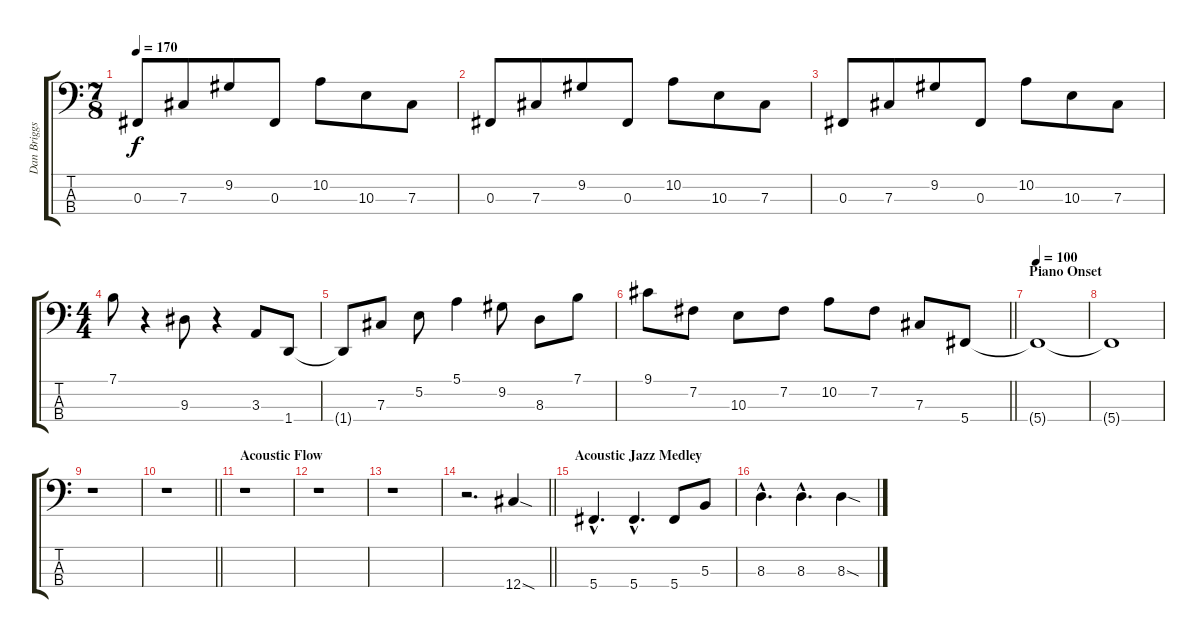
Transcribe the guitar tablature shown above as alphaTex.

\track ("Dan Briggs" "Dan Briggs") {instrument electricbassfinger}
\staff {score tabs}
\tuning (E2 B1 Gb1 Db1) {hide}
\ts (7 8)
\tempo 170
\clef f4
\ks c
0.3.8{dy f} 7.3.8 9.2.8 0.3.8 10.2.8 10.3.8 7.3.8 |
0.3.8 7.3.8 9.2.8 0.3.8 10.2.8 10.3.8 7.3.8 |
0.3.8 7.3.8 9.2.8 0.3.8 10.2.8 10.3.8 7.3.8 |
\ts (4 4)
7.1.8 r.4 9.3.8 r.4 3.3.8 1.4.8 |
1.4{t}.8 7.3.8 5.2.8 5.1.4 9.2.8 8.3.8 7.1.8 |
\barLineRight lightlight
9.1.8 7.2.8 10.3.8 7.2.8 10.2.8 7.2.8 7.3.8 5.4.8 |
\section ("" "Piano Onset")
\tempo 100
5.4{t}.1 |
5.4{t}.1 |
r.1 |
\barLineRight lightlight
r.1 |
\section ("" "Acoustic Flow")
r.1 |
r.1 |
r.1 |
\barLineRight lightlight
r.2{d} 12.4{sod}.4 |
\section ("" "Acoustic Jazz Medley")
5.4{hac}.4{d} 5.4{hac}.4{d} 5.4.8 5.3.8 |
8.3{hac}.4{d} 8.3{hac}.4{d} 8.3{sod}.4
